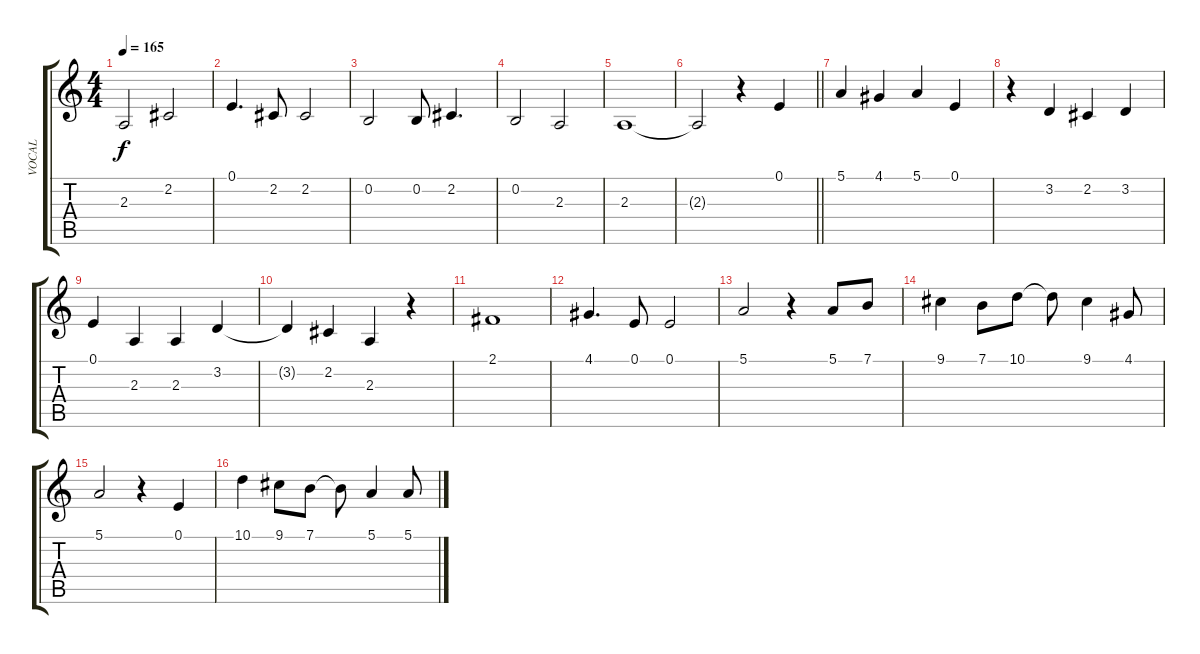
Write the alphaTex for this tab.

\track ("VOCAL" "VOCAL") {instrument synthvoice}
\staff {score tabs}
\tuning (E4 B3 G3 D3 A2 E2) {hide}
\ts (4 4)
\tempo 165
\clef g2
\ks c
2.3.2{dy f} 2.2.2 |
0.1.4{d} 2.2.8 2.2.2 |
0.2.2 0.2.8 2.2.4{d} |
0.2.2 2.3.2 |
2.3.1 |
\barLineRight lightlight
2.3{t}.2 r.4 0.1.4 |
5.1.4 4.1.4 5.1.4 0.1.4 |
r.4 3.2.4 2.2.4 3.2.4 |
0.1.4 2.3.4 2.3.4 3.2.4 |
3.2{t}.4 2.2.4 2.3.4 r.4 |
2.1.1 |
4.1.4{d} 0.1.8 0.1.2 |
5.1.2 r.4 5.1.8 7.1.8 |
9.1.4 7.1.8 10.1.8 10.1{t}.8 9.1.4 4.1.8 |
5.1.2 r.4 0.1.4 |
10.1.4 9.1.8 7.1.8 7.1{t}.8 5.1.4 5.1.8
